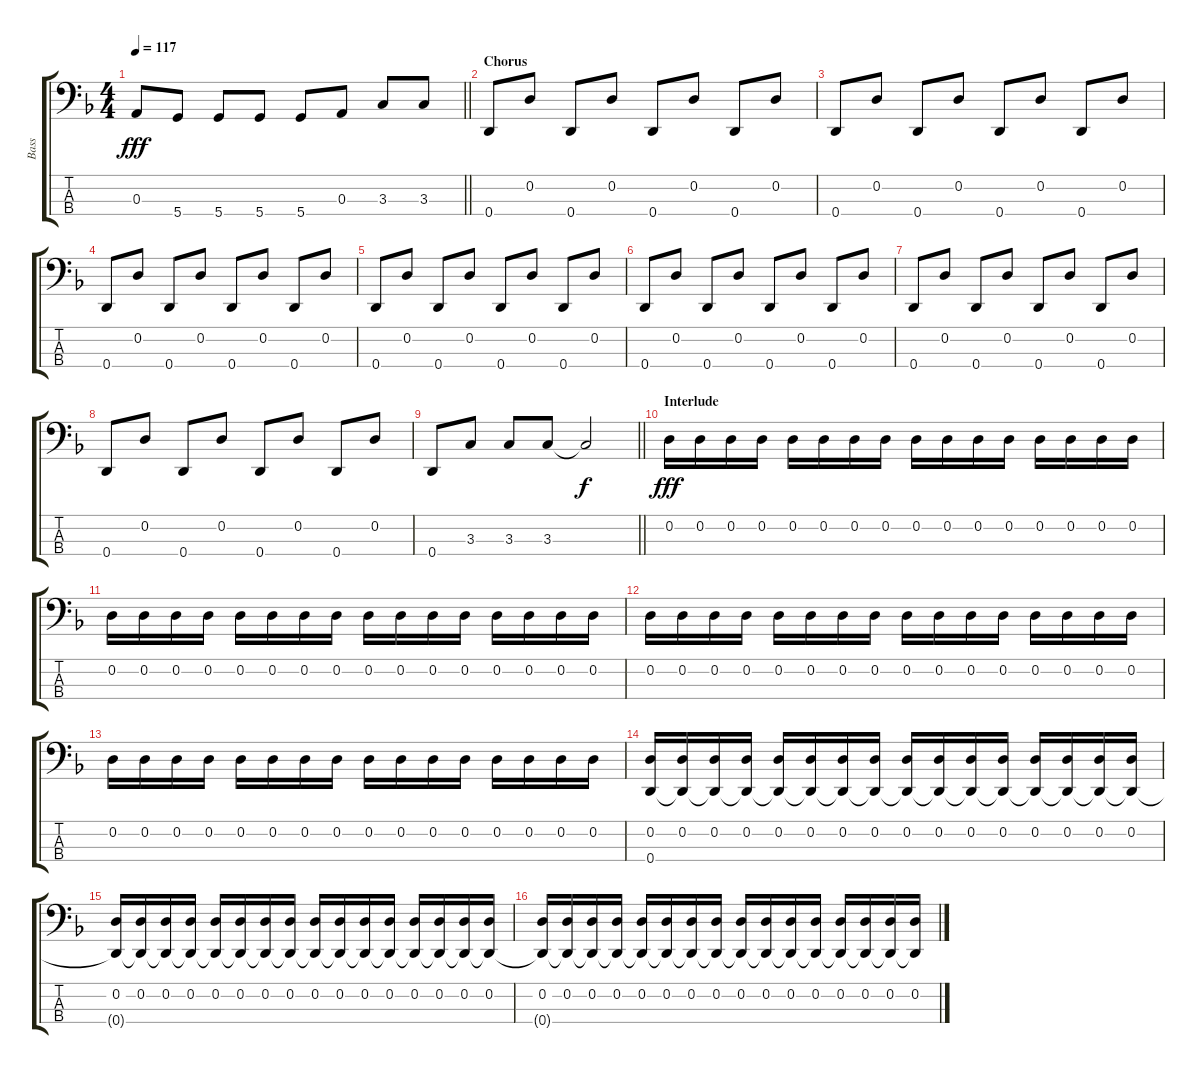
\track ("Bass" "Bass") {instrument synthbass1}
\staff {score tabs}
\tuning (G2 D2 A1 D1) {hide}
\ts (4 4)
\tempo 117
\clef f4
\barLineRight lightlight
\ks f
0.3.8{dy fff} 5.4.8 5.4.8 5.4.8 5.4.8 0.3.8 3.3.8 3.3.8 |
\section ("" "Chorus")
0.4.8 0.2.8 0.4.8 0.2.8 0.4.8 0.2.8 0.4.8 0.2.8 |
0.4.8 0.2.8 0.4.8 0.2.8 0.4.8 0.2.8 0.4.8 0.2.8 |
0.4.8 0.2.8 0.4.8 0.2.8 0.4.8 0.2.8 0.4.8 0.2.8 |
0.4.8 0.2.8 0.4.8 0.2.8 0.4.8 0.2.8 0.4.8 0.2.8 |
0.4.8 0.2.8 0.4.8 0.2.8 0.4.8 0.2.8 0.4.8 0.2.8 |
0.4.8 0.2.8 0.4.8 0.2.8 0.4.8 0.2.8 0.4.8 0.2.8 |
0.4.8 0.2.8 0.4.8 0.2.8 0.4.8 0.2.8 0.4.8 0.2.8 |
\barLineRight lightlight
0.4.8 3.3.8 3.3.8 3.3.8 3.3{t}.2{dy f} |
\section ("" "Interlude")
0.2.16{dy fff} 0.2.16 0.2.16 0.2.16 0.2.16 0.2.16 0.2.16 0.2.16 0.2.16 0.2.16 0.2.16 0.2.16 0.2.16 0.2.16 0.2.16 0.2.16 |
0.2.16 0.2.16 0.2.16 0.2.16 0.2.16 0.2.16 0.2.16 0.2.16 0.2.16 0.2.16 0.2.16 0.2.16 0.2.16 0.2.16 0.2.16 0.2.16 |
0.2.16 0.2.16 0.2.16 0.2.16 0.2.16 0.2.16 0.2.16 0.2.16 0.2.16 0.2.16 0.2.16 0.2.16 0.2.16 0.2.16 0.2.16 0.2.16 |
0.2.16 0.2.16 0.2.16 0.2.16 0.2.16 0.2.16 0.2.16 0.2.16 0.2.16 0.2.16 0.2.16 0.2.16 0.2.16 0.2.16 0.2.16 0.2.16 |
(0.2 0.4).16 (0.2 0.4{t}).16 (0.2 0.4{t}).16 (0.2 0.4{t}).16 (0.2 0.4{t}).16 (0.2 0.4{t}).16 (0.2 0.4{t}).16 (0.2 0.4{t}).16 (0.2 0.4{t}).16 (0.2 0.4{t}).16 (0.2 0.4{t}).16 (0.2 0.4{t}).16 (0.2 0.4{t}).16 (0.2 0.4{t}).16 (0.2 0.4{t}).16 (0.2 0.4{t}).16 |
(0.2 0.4{t}).16 (0.2 0.4{t}).16 (0.2 0.4{t}).16 (0.2 0.4{t}).16 (0.2 0.4{t}).16 (0.2 0.4{t}).16 (0.2 0.4{t}).16 (0.2 0.4{t}).16 (0.2 0.4{t}).16 (0.2 0.4{t}).16 (0.2 0.4{t}).16 (0.2 0.4{t}).16 (0.2 0.4{t}).16 (0.2 0.4{t}).16 (0.2 0.4{t}).16 (0.2 0.4{t}).16 |
(0.2 0.4{t}).16 (0.2 0.4{t}).16 (0.2 0.4{t}).16 (0.2 0.4{t}).16 (0.2 0.4{t}).16 (0.2 0.4{t}).16 (0.2 0.4{t}).16 (0.2 0.4{t}).16 (0.2 0.4{t}).16 (0.2 0.4{t}).16 (0.2 0.4{t}).16 (0.2 0.4{t}).16 (0.2 0.4{t}).16 (0.2 0.4{t}).16 (0.2 0.4{t}).16 (0.2 0.4{t}).16
